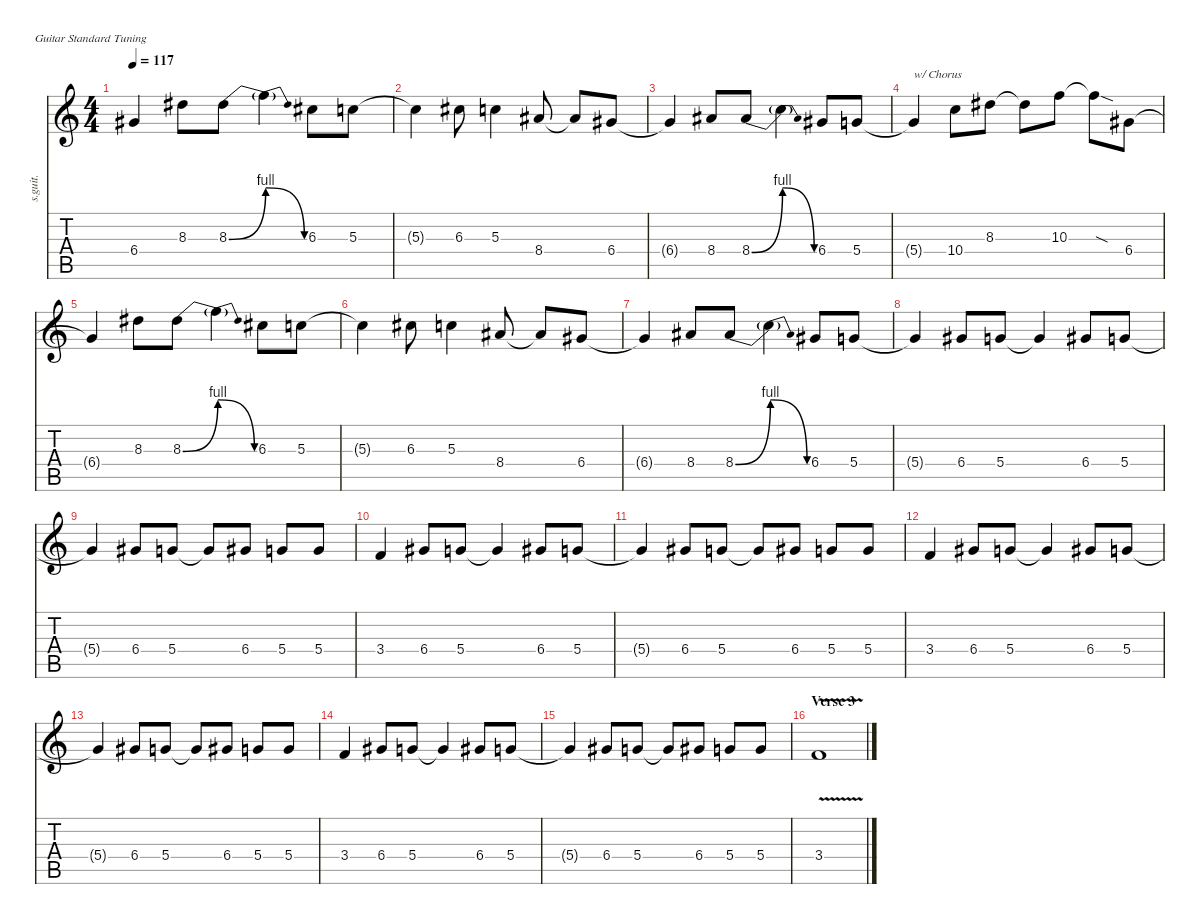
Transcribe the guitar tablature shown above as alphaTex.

\defaultSystemsLayout 4
\hideDynamics
\bracketExtendMode nobrackets
\track ("Kurt Cobain" "s.guit.") {instrument distortionguitar}
\staff {score tabs}
\tuning (E4 B3 G3 D3 A2 E2)
\ts (4 4)
\tempo 117
\clef g2
\ks c
6.4{t acc #}.4{lyrics (0 "") lyrics (1 "") lyrics (2 "") lyrics (3 "") lyrics (4 "") dy f} 8.3{acc #}.8{lyrics (0 "") lyrics (1 "") lyrics (2 "") lyrics (3 "") lyrics (4 "")} 8.3{be (bend 0 0 60 4) acc #}.8{lyrics (0 "") lyrics (1 "") lyrics (2 "") lyrics (3 "") lyrics (4 "")} 8.3{be (release 0 4 30 0) t}.4{lyrics (0 "") lyrics (1 "") lyrics (2 "") lyrics (3 "") lyrics (4 "")} 6.3{acc #}.8{lyrics (0 "") lyrics (1 "") lyrics (2 "") lyrics (3 "") lyrics (4 "")} 5.3.8{lyrics (0 "") lyrics (1 "") lyrics (2 "") lyrics (3 "") lyrics (4 "")} |
5.3{t}.4{lyrics (0 "") lyrics (1 "") lyrics (2 "") lyrics (3 "") lyrics (4 "")} 6.3{acc #}.8{lyrics (0 "") lyrics (1 "") lyrics (2 "") lyrics (3 "") lyrics (4 "")} 5.3.4{lyrics (0 "") lyrics (1 "") lyrics (2 "") lyrics (3 "") lyrics (4 "")} 8.4{acc #}.8{lyrics (0 "") lyrics (1 "") lyrics (2 "") lyrics (3 "") lyrics (4 "")} 8.4{t acc #}.8{lyrics (0 "") lyrics (1 "") lyrics (2 "") lyrics (3 "") lyrics (4 "")} 6.4{acc #}.8{lyrics (0 "") lyrics (1 "") lyrics (2 "") lyrics (3 "") lyrics (4 "")} |
6.4{t acc #}.4{lyrics (0 "") lyrics (1 "") lyrics (2 "") lyrics (3 "") lyrics (4 "")} 8.4{acc #}.8{lyrics (0 "") lyrics (1 "") lyrics (2 "") lyrics (3 "") lyrics (4 "")} 8.4{be (bend 0 0 60 4) acc #}.8{lyrics (0 "") lyrics (1 "") lyrics (2 "") lyrics (3 "") lyrics (4 "")} 8.4{be (release 0 4 30 0) t}.4{lyrics (0 "") lyrics (1 "") lyrics (2 "") lyrics (3 "") lyrics (4 "")} 6.4{acc #}.8{lyrics (0 "") lyrics (1 "") lyrics (2 "") lyrics (3 "") lyrics (4 "")} 5.4.8{lyrics (0 "") lyrics (1 "") lyrics (2 "") lyrics (3 "") lyrics (4 "")} |
5.4{t}.4{txt "w/ Chorus" lyrics (0 "") lyrics (1 "") lyrics (2 "") lyrics (3 "") lyrics (4 "")} 10.4.8{lyrics (0 "") lyrics (1 "") lyrics (2 "") lyrics (3 "") lyrics (4 "")} 8.3{acc #}.8{lyrics (0 "") lyrics (1 "") lyrics (2 "") lyrics (3 "") lyrics (4 "")} 8.3{t acc #}.8{lyrics (0 "") lyrics (1 "") lyrics (2 "") lyrics (3 "") lyrics (4 "")} 10.3.8{lyrics (0 "") lyrics (1 "") lyrics (2 "") lyrics (3 "") lyrics (4 "")} 10.3{sod t}.8{lyrics (0 "") lyrics (1 "") lyrics (2 "") lyrics (3 "") lyrics (4 "")} 6.4{acc #}.8{lyrics (0 "") lyrics (1 "") lyrics (2 "") lyrics (3 "") lyrics (4 "")} |
6.4{t acc #}.4{lyrics (0 "") lyrics (1 "") lyrics (2 "") lyrics (3 "") lyrics (4 "")} 8.3{acc #}.8{lyrics (0 "") lyrics (1 "") lyrics (2 "") lyrics (3 "") lyrics (4 "")} 8.3{be (bend 0 0 60 4) acc #}.8{lyrics (0 "") lyrics (1 "") lyrics (2 "") lyrics (3 "") lyrics (4 "")} 8.3{be (release 0 4 30 0) t}.4{lyrics (0 "") lyrics (1 "") lyrics (2 "") lyrics (3 "") lyrics (4 "")} 6.3{acc #}.8{lyrics (0 "") lyrics (1 "") lyrics (2 "") lyrics (3 "") lyrics (4 "")} 5.3.8{lyrics (0 "") lyrics (1 "") lyrics (2 "") lyrics (3 "") lyrics (4 "")} |
5.3{t}.4{lyrics (0 "") lyrics (1 "") lyrics (2 "") lyrics (3 "") lyrics (4 "")} 6.3{acc #}.8{lyrics (0 "") lyrics (1 "") lyrics (2 "") lyrics (3 "") lyrics (4 "")} 5.3.4{lyrics (0 "") lyrics (1 "") lyrics (2 "") lyrics (3 "") lyrics (4 "")} 8.4{acc #}.8{lyrics (0 "") lyrics (1 "") lyrics (2 "") lyrics (3 "") lyrics (4 "")} 8.4{t acc #}.8{lyrics (0 "") lyrics (1 "") lyrics (2 "") lyrics (3 "") lyrics (4 "")} 6.4{acc #}.8{lyrics (0 "") lyrics (1 "") lyrics (2 "") lyrics (3 "") lyrics (4 "")} |
6.4{t acc #}.4{lyrics (0 "") lyrics (1 "") lyrics (2 "") lyrics (3 "") lyrics (4 "")} 8.4{acc #}.8{lyrics (0 "") lyrics (1 "") lyrics (2 "") lyrics (3 "") lyrics (4 "")} 8.4{be (bend 0 0 60 4) acc #}.8{lyrics (0 "") lyrics (1 "") lyrics (2 "") lyrics (3 "") lyrics (4 "")} 8.4{be (release 0 4 30 0) t}.4{lyrics (0 "") lyrics (1 "") lyrics (2 "") lyrics (3 "") lyrics (4 "")} 6.4{acc #}.8{lyrics (0 "") lyrics (1 "") lyrics (2 "") lyrics (3 "") lyrics (4 "")} 5.4.8{lyrics (0 "") lyrics (1 "") lyrics (2 "") lyrics (3 "") lyrics (4 "")} |
5.4{t}.4{lyrics (0 "") lyrics (1 "") lyrics (2 "") lyrics (3 "") lyrics (4 "")} 6.4{acc #}.8{lyrics (0 "") lyrics (1 "") lyrics (2 "") lyrics (3 "") lyrics (4 "")} 5.4.8{lyrics (0 "") lyrics (1 "") lyrics (2 "") lyrics (3 "") lyrics (4 "")} 5.4{t}.4{lyrics (0 "") lyrics (1 "") lyrics (2 "") lyrics (3 "") lyrics (4 "")} 6.4{acc #}.8{lyrics (0 "") lyrics (1 "") lyrics (2 "") lyrics (3 "") lyrics (4 "")} 5.4.8{lyrics (0 "") lyrics (1 "") lyrics (2 "") lyrics (3 "") lyrics (4 "")} |
5.4{t}.4{lyrics (0 "") lyrics (1 "") lyrics (2 "") lyrics (3 "") lyrics (4 "")} 6.4{acc #}.8{lyrics (0 "") lyrics (1 "") lyrics (2 "") lyrics (3 "") lyrics (4 "")} 5.4.8{lyrics (0 "") lyrics (1 "") lyrics (2 "") lyrics (3 "") lyrics (4 "")} 5.4{t}.8{lyrics (0 "") lyrics (1 "") lyrics (2 "") lyrics (3 "") lyrics (4 "")} 6.4{acc #}.8{lyrics (0 "") lyrics (1 "") lyrics (2 "") lyrics (3 "") lyrics (4 "")} 5.4.8{lyrics (0 "") lyrics (1 "") lyrics (2 "") lyrics (3 "") lyrics (4 "")} 5.4.8{lyrics (0 "") lyrics (1 "") lyrics (2 "") lyrics (3 "") lyrics (4 "")} |
3.4.4{lyrics (0 "") lyrics (1 "") lyrics (2 "") lyrics (3 "") lyrics (4 "")} 6.4{acc #}.8{lyrics (0 "") lyrics (1 "") lyrics (2 "") lyrics (3 "") lyrics (4 "")} 5.4.8{lyrics (0 "") lyrics (1 "") lyrics (2 "") lyrics (3 "") lyrics (4 "")} 5.4{t}.4{lyrics (0 "") lyrics (1 "") lyrics (2 "") lyrics (3 "") lyrics (4 "")} 6.4{acc #}.8{lyrics (0 "") lyrics (1 "") lyrics (2 "") lyrics (3 "") lyrics (4 "")} 5.4.8{lyrics (0 "") lyrics (1 "") lyrics (2 "") lyrics (3 "") lyrics (4 "")} |
5.4{t}.4{lyrics (0 "") lyrics (1 "") lyrics (2 "") lyrics (3 "") lyrics (4 "")} 6.4{acc #}.8{lyrics (0 "") lyrics (1 "") lyrics (2 "") lyrics (3 "") lyrics (4 "")} 5.4.8{lyrics (0 "") lyrics (1 "") lyrics (2 "") lyrics (3 "") lyrics (4 "")} 5.4{t}.8{lyrics (0 "") lyrics (1 "") lyrics (2 "") lyrics (3 "") lyrics (4 "")} 6.4{acc #}.8{lyrics (0 "") lyrics (1 "") lyrics (2 "") lyrics (3 "") lyrics (4 "")} 5.4.8{lyrics (0 "") lyrics (1 "") lyrics (2 "") lyrics (3 "") lyrics (4 "")} 5.4.8{lyrics (0 "") lyrics (1 "") lyrics (2 "") lyrics (3 "") lyrics (4 "")} |
3.4.4{lyrics (0 "") lyrics (1 "") lyrics (2 "") lyrics (3 "") lyrics (4 "")} 6.4{acc #}.8{lyrics (0 "") lyrics (1 "") lyrics (2 "") lyrics (3 "") lyrics (4 "")} 5.4.8{lyrics (0 "") lyrics (1 "") lyrics (2 "") lyrics (3 "") lyrics (4 "")} 5.4{t}.4{lyrics (0 "") lyrics (1 "") lyrics (2 "") lyrics (3 "") lyrics (4 "")} 6.4{acc #}.8{lyrics (0 "") lyrics (1 "") lyrics (2 "") lyrics (3 "") lyrics (4 "")} 5.4.8{lyrics (0 "") lyrics (1 "") lyrics (2 "") lyrics (3 "") lyrics (4 "")} |
5.4{t}.4{lyrics (0 "") lyrics (1 "") lyrics (2 "") lyrics (3 "") lyrics (4 "")} 6.4{acc #}.8{lyrics (0 "") lyrics (1 "") lyrics (2 "") lyrics (3 "") lyrics (4 "")} 5.4.8{lyrics (0 "") lyrics (1 "") lyrics (2 "") lyrics (3 "") lyrics (4 "")} 5.4{t}.8{lyrics (0 "") lyrics (1 "") lyrics (2 "") lyrics (3 "") lyrics (4 "")} 6.4{acc #}.8{lyrics (0 "") lyrics (1 "") lyrics (2 "") lyrics (3 "") lyrics (4 "")} 5.4.8{lyrics (0 "") lyrics (1 "") lyrics (2 "") lyrics (3 "") lyrics (4 "")} 5.4.8{lyrics (0 "") lyrics (1 "") lyrics (2 "") lyrics (3 "") lyrics (4 "")} |
3.4.4{lyrics (0 "") lyrics (1 "") lyrics (2 "") lyrics (3 "") lyrics (4 "")} 6.4{acc #}.8{lyrics (0 "") lyrics (1 "") lyrics (2 "") lyrics (3 "") lyrics (4 "")} 5.4.8{lyrics (0 "") lyrics (1 "") lyrics (2 "") lyrics (3 "") lyrics (4 "")} 5.4{t}.4{lyrics (0 "") lyrics (1 "") lyrics (2 "") lyrics (3 "") lyrics (4 "")} 6.4{acc #}.8{lyrics (0 "") lyrics (1 "") lyrics (2 "") lyrics (3 "") lyrics (4 "")} 5.4.8{lyrics (0 "") lyrics (1 "") lyrics (2 "") lyrics (3 "") lyrics (4 "")} |
5.4{t}.4{lyrics (0 "") lyrics (1 "") lyrics (2 "") lyrics (3 "") lyrics (4 "")} 6.4{acc #}.8{lyrics (0 "") lyrics (1 "") lyrics (2 "") lyrics (3 "") lyrics (4 "")} 5.4.8{lyrics (0 "") lyrics (1 "") lyrics (2 "") lyrics (3 "") lyrics (4 "")} 5.4{t}.8{lyrics (0 "") lyrics (1 "") lyrics (2 "") lyrics (3 "") lyrics (4 "")} 6.4{acc #}.8{lyrics (0 "") lyrics (1 "") lyrics (2 "") lyrics (3 "") lyrics (4 "")} 5.4.8{lyrics (0 "") lyrics (1 "") lyrics (2 "") lyrics (3 "") lyrics (4 "")} 5.4.8{lyrics (0 "") lyrics (1 "") lyrics (2 "") lyrics (3 "") lyrics (4 "")} |
\section ("" "Verse 3")
3.4{v}.1{lyrics (0 "") lyrics (1 "") lyrics (2 "") lyrics (3 "") lyrics (4 "")}
